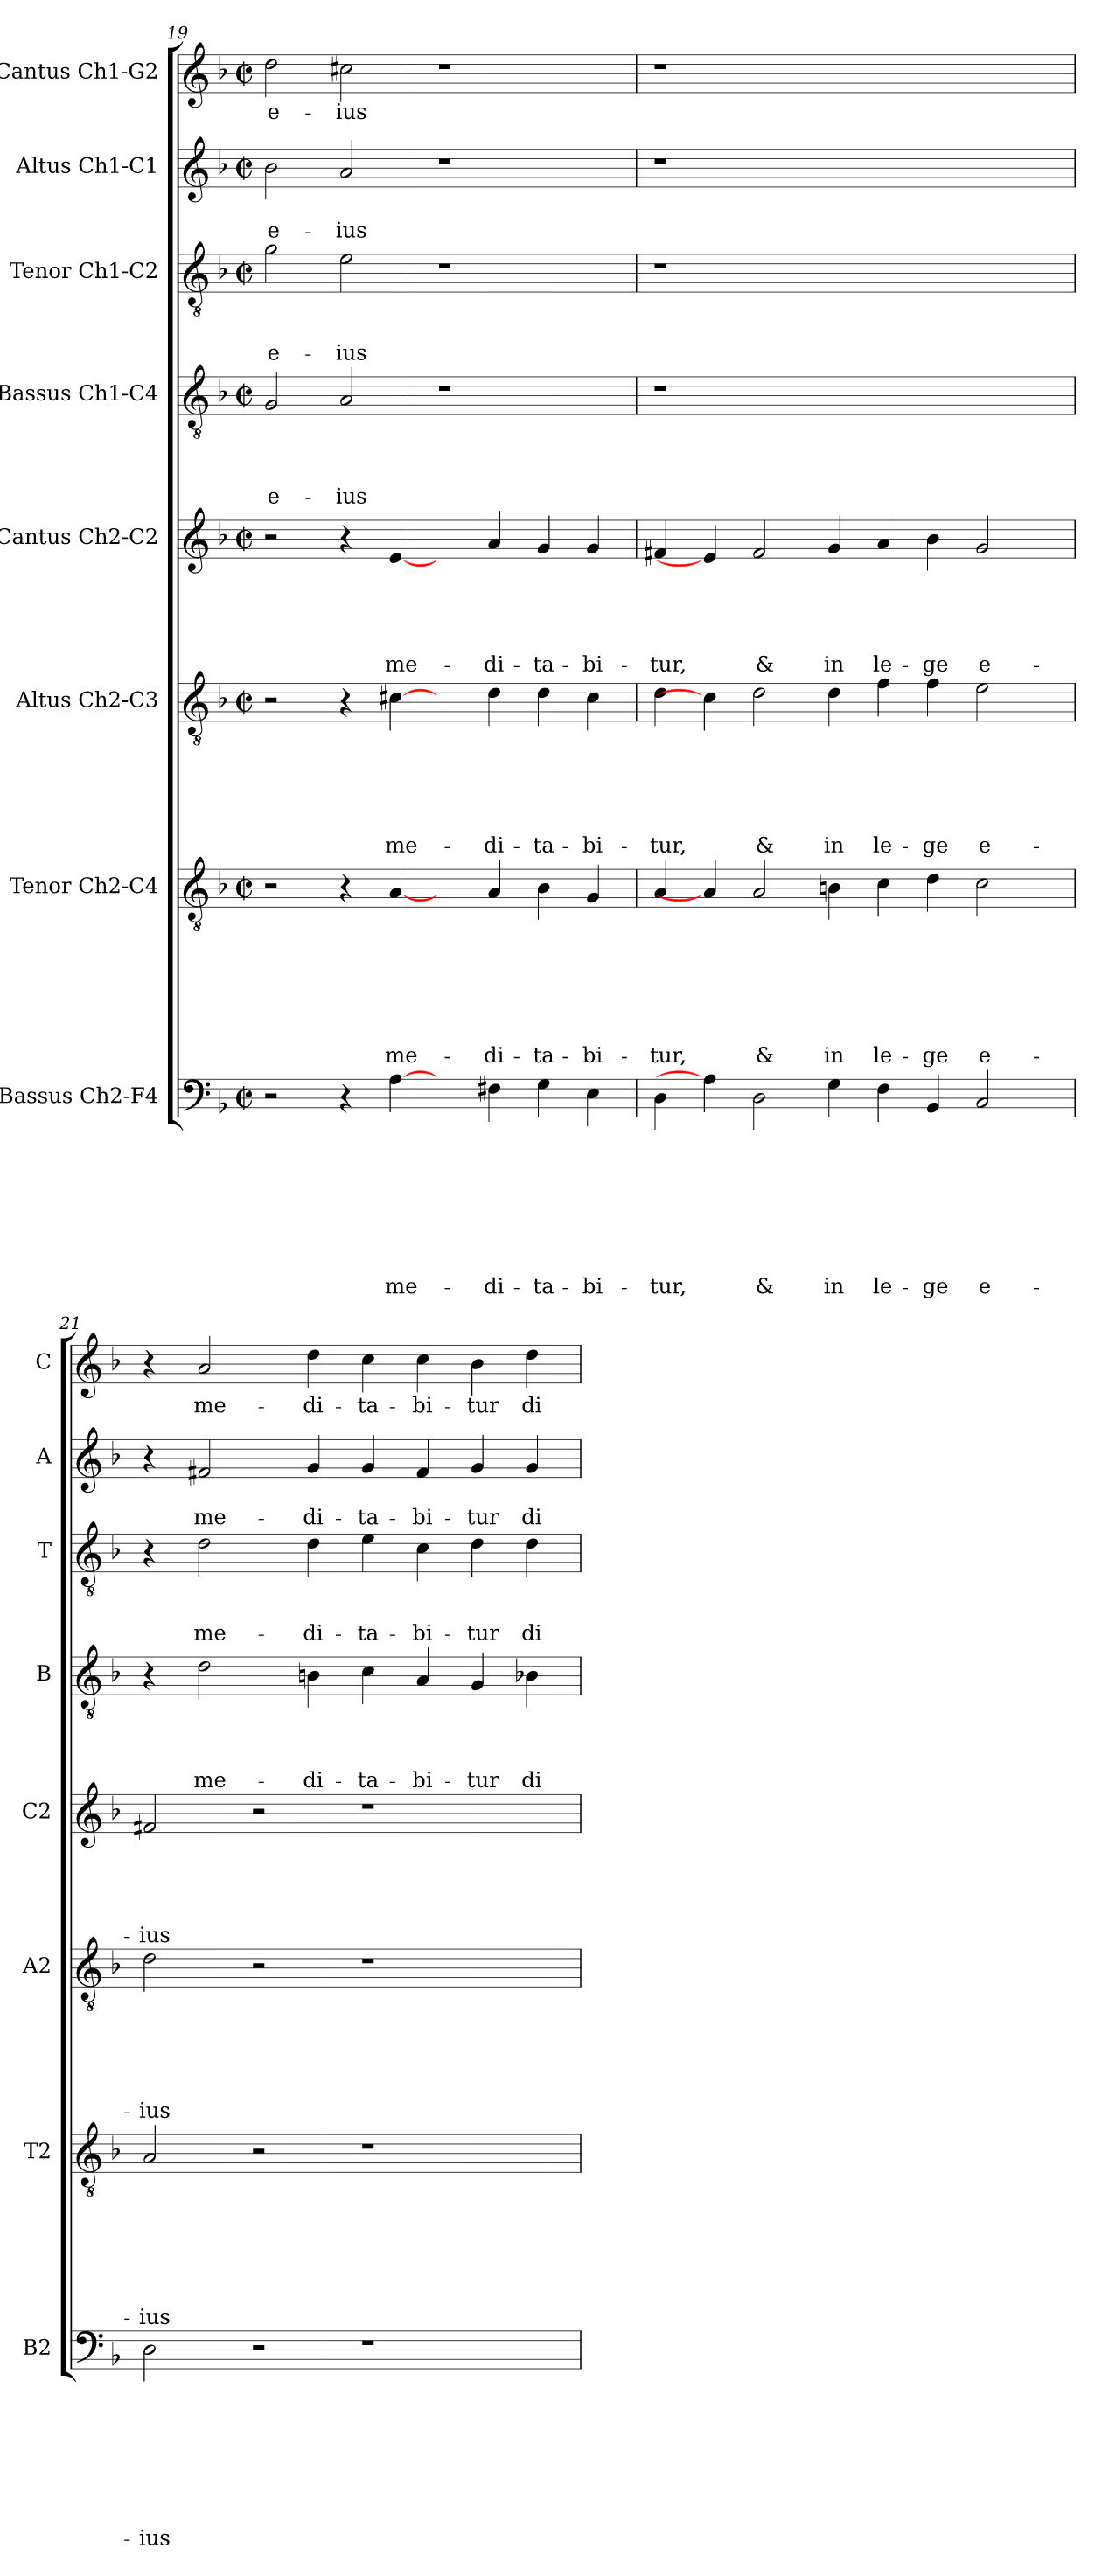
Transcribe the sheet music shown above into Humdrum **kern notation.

**kern	**text	**text	**text	**text	**text	**text	**text	**text	**kern	**text	**text	**text	**text	**text	**text	**text	**kern	**text	**text	**text	**text	**text	**text	**kern	**text	**text	**text	**text	**text	**kern	**text	**text	**text	**text	**kern	**text	**text	**text	**kern	**text	**text	**kern	**text
*part8	*part8	*part8	*part8	*part8	*part8	*part8	*part8	*part8	*part7	*part7	*part7	*part7	*part7	*part7	*part7	*part7	*part6	*part6	*part6	*part6	*part6	*part6	*part6	*part5	*part5	*part5	*part5	*part5	*part5	*part4	*part4	*part4	*part4	*part4	*part3	*part3	*part3	*part3	*part2	*part2	*part2	*part1	*part1
*staff8	*staff8	*staff8	*staff8	*staff8	*staff8	*staff8	*staff8	*staff8	*staff7	*staff7	*staff7	*staff7	*staff7	*staff7	*staff7	*staff7	*staff6	*staff6	*staff6	*staff6	*staff6	*staff6	*staff6	*staff5	*staff5	*staff5	*staff5	*staff5	*staff5	*staff4	*staff4	*staff4	*staff4	*staff4	*staff3	*staff3	*staff3	*staff3	*staff2	*staff2	*staff2	*staff1	*staff1
*I"Bassus Ch2-F4	*	*	*	*	*	*	*	*	*I"Tenor Ch2-C4	*	*	*	*	*	*	*	*I"Altus Ch2-C3	*	*	*	*	*	*	*I"Cantus Ch2-C2	*	*	*	*	*	*I"Bassus Ch1-C4	*	*	*	*	*I"Tenor Ch1-C2	*	*	*	*I"Altus Ch1-C1	*	*	*I"Cantus Ch1-G2	*
*I'B2	*	*	*	*	*	*	*	*	*I'T2	*	*	*	*	*	*	*	*I'A2	*	*	*	*	*	*	*I'C2	*	*	*	*	*	*I'B	*	*	*	*	*I'T	*	*	*	*I'A	*	*	*I'C	*
*clefF4	*	*	*	*	*	*	*	*	*clefGv2	*	*	*	*	*	*	*	*clefGv2	*	*	*	*	*	*	*clefG2	*	*	*	*	*	*clefGv2	*	*	*	*	*clefGv2	*	*	*	*clefG2	*	*	*clefG2	*
*k[b-]	*	*	*	*	*	*	*	*	*k[b-]	*	*	*	*	*	*	*	*k[b-]	*	*	*	*	*	*	*k[b-]	*	*	*	*	*	*k[b-]	*	*	*	*	*k[b-]	*	*	*	*k[b-]	*	*	*k[b-]	*
*F:	*	*	*	*	*	*	*	*	*F:	*	*	*	*	*	*	*	*F:	*	*	*	*	*	*	*F:	*	*	*	*	*	*F:	*	*	*	*	*F:	*	*	*	*F:	*	*	*F:	*
*M2/2	*	*	*	*	*	*	*	*	*M2/2	*	*	*	*	*	*	*	*M2/2	*	*	*	*	*	*	*M2/2	*	*	*	*	*	*M2/2	*	*	*	*	*M2/2	*	*	*	*M2/2	*	*	*M2/2	*
*met(c|)	*	*	*	*	*	*	*	*	*met(c|)	*	*	*	*	*	*	*	*met(c|)	*	*	*	*	*	*	*met(c|)	*	*	*	*	*	*met(c|)	*	*	*	*	*met(c|)	*	*	*	*met(c|)	*	*	*met(c|)	*
=19	=19	=19	=19	=19	=19	=19	=19	=19	=19	=19	=19	=19	=19	=19	=19	=19	=19	=19	=19	=19	=19	=19	=19	=19	=19	=19	=19	=19	=19	=19	=19	=19	=19	=19	=19	=19	=19	=19	=19	=19	=19	=19	=19
!	!	!	!	!	!	!	!	!	!	!	!	!	!	!	!	!	!	!	!	!	!	!	!	!	!	!	!	!	!	!	!	!	!	!LO:LY:b	!	!	!	!LO:LY:b	!	!	!LO:LY:b	!	!LO:LY:b
2r	.	.	.	.	.	.	.	.	2r	.	.	.	.	.	.	.	2r	.	.	.	.	.	.	2r	.	.	.	.	.	2G/	.	.	.	e-	2g\	.	.	e-	2b-\	.	e-	2dd\	e-
!	!	!	!	!	!	!	!	!	!	!	!	!	!	!	!	!	!	!	!	!	!	!	!	!	!	!	!	!	!	!	!	!	!	!LO:LY:b	!	!	!	!LO:LY:b	!	!	!LO:LY:b	!	!LO:LY:b
4r	.	.	.	.	.	.	.	.	4r	.	.	.	.	.	.	.	4r	.	.	.	.	.	.	4r	.	.	.	.	.	2A/	.	.	.	-ius	2e\	.	.	-ius	2a/	.	-ius	2cc#X\	-ius
!	!	!	!	!	!	!	!	!LO:LY:b	!	!	!	!	!	!	!	!LO:LY:b	!	!	!	!	!	!	!LO:LY:b	!	!	!	!	!	!LO:LY:b	!	!	!	!	!	!	!	!	!	!	!	!	!	!
[4A\	.	.	.	.	.	.	.	me-	[4A/	.	.	.	.	.	.	me-	[4c#X\	.	.	.	.	.	me-	[4e/	.	.	.	.	me-	.	.	.	.	.	.	.	.	.	.	.	.	.	.
4ryy	.	.	.	.	.	.	.	.	4ryy	.	.	.	.	.	.	.	4ryy	.	.	.	.	.	.	4ryy	.	.	.	.	.	1r	.	.	.	.	1r	.	.	.	1r	.	.	1r	.
!	!	!	!	!	!	!	!	!LO:LY:b	!	!	!	!	!	!	!	!LO:LY:b	!	!	!	!	!	!	!LO:LY:b	!	!	!	!	!	!LO:LY:b	!	!	!	!	!	!	!	!	!	!	!	!	!	!
4F#X\	.	.	.	.	.	.	.	-di-	4A/	.	.	.	.	.	.	-di-	4d\	.	.	.	.	.	-di-	4a/	.	.	.	.	-di-	.	.	.	.	.	.	.	.	.	.	.	.	.	.
!	!	!	!	!	!	!	!	!LO:LY:b	!	!	!	!	!	!	!	!LO:LY:b	!	!	!	!	!	!	!LO:LY:b	!	!	!	!	!	!LO:LY:b	!	!	!	!	!	!	!	!	!	!	!	!	!	!
4G\	.	.	.	.	.	.	.	-ta-	4B-\	.	.	.	.	.	.	-ta-	4d\	.	.	.	.	.	-ta-	4g/	.	.	.	.	-ta-	.	.	.	.	.	.	.	.	.	.	.	.	.	.
!	!	!	!	!	!	!	!	!LO:LY:b	!	!	!	!	!	!	!	!LO:LY:b	!	!	!	!	!	!	!LO:LY:b	!	!	!	!	!	!LO:LY:b	!	!	!	!	!	!	!	!	!	!	!	!	!	!
4E\	.	.	.	.	.	.	.	-bi-	4G/	.	.	.	.	.	.	-bi-	4c#\	.	.	.	.	.	-bi-	4g/	.	.	.	.	-bi-	.	.	.	.	.	.	.	.	.	.	.	.	.	.
=20	=20	=20	=20	=20	=20	=20	=20	=20	=20	=20	=20	=20	=20	=20	=20	=20	=20	=20	=20	=20	=20	=20	=20	=20	=20	=20	=20	=20	=20	=20	=20	=20	=20	=20	=20	=20	=20	=20	=20	=20	=20	=20	=20
!	!	!	!	!	!	!	!	!LO:LY:b	!	!	!	!	!	!	!	!LO:LY:b	!	!	!	!	!	!	!LO:LY:b	!	!	!	!	!	!LO:LY:b	!	!	!	!	!	!	!	!	!	!	!	!	!	!
4D\	.	.	.	.	.	.	.	-tur,	4A/	.	.	.	.	.	.	-tur,	4d\	.	.	.	.	.	-tur,	4f#X/	.	.	.	.	-tur,	1r	.	.	.	.	1r	.	.	.	1r	.	.	1r	.
4A\]	.	.	.	.	.	.	.	.	4A/]	.	.	.	.	.	.	.	4c#\]	.	.	.	.	.	.	4e/]	.	.	.	.	.	.	.	.	.	.	.	.	.	.	.	.	.	.	.
!	!	!	!	!	!	!	!	!LO:LY:b	!	!	!	!	!	!	!	!LO:LY:b	!	!	!	!	!	!	!LO:LY:b	!	!	!	!	!	!LO:LY:b	!	!	!	!	!	!	!	!	!	!	!	!	!	!
2D\	.	.	.	.	.	.	.	&	2A/	.	.	.	.	.	.	&	2d\	.	.	.	.	.	&	2f#/	.	.	.	.	&	.	.	.	.	.	.	.	.	.	.	.	.	.	.
!	!	!	!	!	!	!	!	!LO:LY:b	!	!	!	!	!	!	!	!LO:LY:b	!	!	!	!	!	!	!LO:LY:b	!	!	!	!	!	!LO:LY:b	!	!	!	!	!	!	!	!	!	!	!	!	!	!
4G\	.	.	.	.	.	.	.	in	4Bn\	.	.	.	.	.	.	in	4d\	.	.	.	.	.	in	4g/	.	.	.	.	in	1ryy	.	.	.	.	1ryy	.	.	.	1ryy	.	.	1ryy	.
!	!	!	!	!	!	!	!	!LO:LY:b	!	!	!	!	!	!	!	!LO:LY:b	!	!	!	!	!	!	!LO:LY:b	!	!	!	!	!	!LO:LY:b	!	!	!	!	!	!	!	!	!	!	!	!	!	!
4F\	.	.	.	.	.	.	.	le-	4c\	.	.	.	.	.	.	le-	4f\	.	.	.	.	.	le-	4a/	.	.	.	.	le-	.	.	.	.	.	.	.	.	.	.	.	.	.	.
!	!	!	!	!	!	!	!	!LO:LY:b	!	!	!	!	!	!	!	!LO:LY:b	!	!	!	!	!	!	!LO:LY:b	!	!	!	!	!	!LO:LY:b	!	!	!	!	!	!	!	!	!	!	!	!	!	!
4BB-/	.	.	.	.	.	.	.	-ge	4d\	.	.	.	.	.	.	-ge	4f\	.	.	.	.	.	-ge	4b-\	.	.	.	.	-ge	.	.	.	.	.	.	.	.	.	.	.	.	.	.
!	!	!	!	!	!	!	!	!LO:LY:b	!	!	!	!	!	!	!	!LO:LY:b	!	!	!	!	!	!	!LO:LY:b	!	!	!	!	!	!LO:LY:b	!	!	!	!	!	!	!	!	!	!	!	!	!	!
2C/	.	.	.	.	.	.	.	e-	2c\	.	.	.	.	.	.	e-	2e\	.	.	.	.	.	e-	2g/	.	.	.	.	e-	.	.	.	.	.	.	.	.	.	.	.	.	.	.
.	.	.	.	.	.	.	.	.	.	.	.	.	.	.	.	.	.	.	.	.	.	.	.	.	.	.	.	.	.	4ryy	.	.	.	.	4ryy	.	.	.	4ryy	.	.	4ryy	.
=21	=21	=21	=21	=21	=21	=21	=21	=21	=21	=21	=21	=21	=21	=21	=21	=21	=21	=21	=21	=21	=21	=21	=21	=21	=21	=21	=21	=21	=21	=21	=21	=21	=21	=21	=21	=21	=21	=21	=21	=21	=21	=21	=21
!	!	!	!	!	!	!	!	!LO:LY:b	!	!	!	!	!	!	!	!LO:LY:b	!	!	!	!	!	!	!LO:LY:b	!	!	!	!	!	!LO:LY:b	!	!	!	!	!	!	!	!	!	!	!	!	!	!
2D\	.	.	.	.	.	.	.	-ius	2A/	.	.	.	.	.	.	-ius	2d\	.	.	.	.	.	-ius	2f#X/	.	.	.	.	-ius	4r	.	.	.	.	4r	.	.	.	4r	.	.	4r	.
!	!	!	!	!	!	!	!	!	!	!	!	!	!	!	!	!	!	!	!	!	!	!	!	!	!	!	!	!	!	!	!	!	!	!LO:LY:b	!	!	!	!LO:LY:b	!	!	!LO:LY:b	!	!LO:LY:b
.	.	.	.	.	.	.	.	.	.	.	.	.	.	.	.	.	.	.	.	.	.	.	.	.	.	.	.	.	.	2d\	.	.	.	me-	2d\	.	.	me-	2f#X/	.	me-	2a/	me-
2r	.	.	.	.	.	.	.	.	2r	.	.	.	.	.	.	.	2r	.	.	.	.	.	.	2r	.	.	.	.	.	.	.	.	.	.	.	.	.	.	.	.	.	.	.
!	!	!	!	!	!	!	!	!	!	!	!	!	!	!	!	!	!	!	!	!	!	!	!	!	!	!	!	!	!	!	!	!	!	!LO:LY:b	!	!	!	!LO:LY:b	!	!	!LO:LY:b	!	!LO:LY:b
.	.	.	.	.	.	.	.	.	.	.	.	.	.	.	.	.	.	.	.	.	.	.	.	.	.	.	.	.	.	4Bn\	.	.	.	-di-	4d\	.	.	-di-	4g/	.	-di-	4dd\	-di-
!	!	!	!	!	!	!	!	!	!	!	!	!	!	!	!	!	!	!	!	!	!	!	!	!	!	!	!	!	!	!	!	!	!	!LO:LY:b	!	!	!	!LO:LY:b	!	!	!LO:LY:b	!	!LO:LY:b
1r	.	.	.	.	.	.	.	.	1r	.	.	.	.	.	.	.	1r	.	.	.	.	.	.	1r	.	.	.	.	.	4c\	.	.	.	-ta-	4e\	.	.	-ta-	4g/	.	-ta-	4cc\	-ta-
!	!	!	!	!	!	!	!	!	!	!	!	!	!	!	!	!	!	!	!	!	!	!	!	!	!	!	!	!	!	!	!	!	!	!LO:LY:b	!	!	!	!LO:LY:b	!	!	!LO:LY:b	!	!LO:LY:b
.	.	.	.	.	.	.	.	.	.	.	.	.	.	.	.	.	.	.	.	.	.	.	.	.	.	.	.	.	.	4A/	.	.	.	-bi-	4c\	.	.	-bi-	4f#/	.	-bi-	4cc\	-bi-
!	!	!	!	!	!	!	!	!	!	!	!	!	!	!	!	!	!	!	!	!	!	!	!	!	!	!	!	!	!	!	!	!	!	!LO:LY:b	!	!	!	!LO:LY:b	!	!	!LO:LY:b	!	!LO:LY:b
.	.	.	.	.	.	.	.	.	.	.	.	.	.	.	.	.	.	.	.	.	.	.	.	.	.	.	.	.	.	4G/	.	.	.	-tur	4d\	.	.	-tur	4g/	.	-tur	4b-\	-tur
!	!	!	!	!	!	!	!	!	!	!	!	!	!	!	!	!	!	!	!	!	!	!	!	!	!	!	!	!	!	!	!	!	!	!LO:LY:b	!	!	!	!LO:LY:b	!	!	!LO:LY:b	!	!LO:LY:b
.	.	.	.	.	.	.	.	.	.	.	.	.	.	.	.	.	.	.	.	.	.	.	.	.	.	.	.	.	.	4B-X\	.	.	.	di-	4d\	.	.	di-	4g/	.	di-	4dd\	di-
=	=	=	=	=	=	=	=	=	=	=	=	=	=	=	=	=	=	=	=	=	=	=	=	=	=	=	=	=	=	=	=	=	=	=	=	=	=	=	=	=	=	=	=
*-	*-	*-	*-	*-	*-	*-	*-	*-	*-	*-	*-	*-	*-	*-	*-	*-	*-	*-	*-	*-	*-	*-	*-	*-	*-	*-	*-	*-	*-	*-	*-	*-	*-	*-	*-	*-	*-	*-	*-	*-	*-	*-	*-
